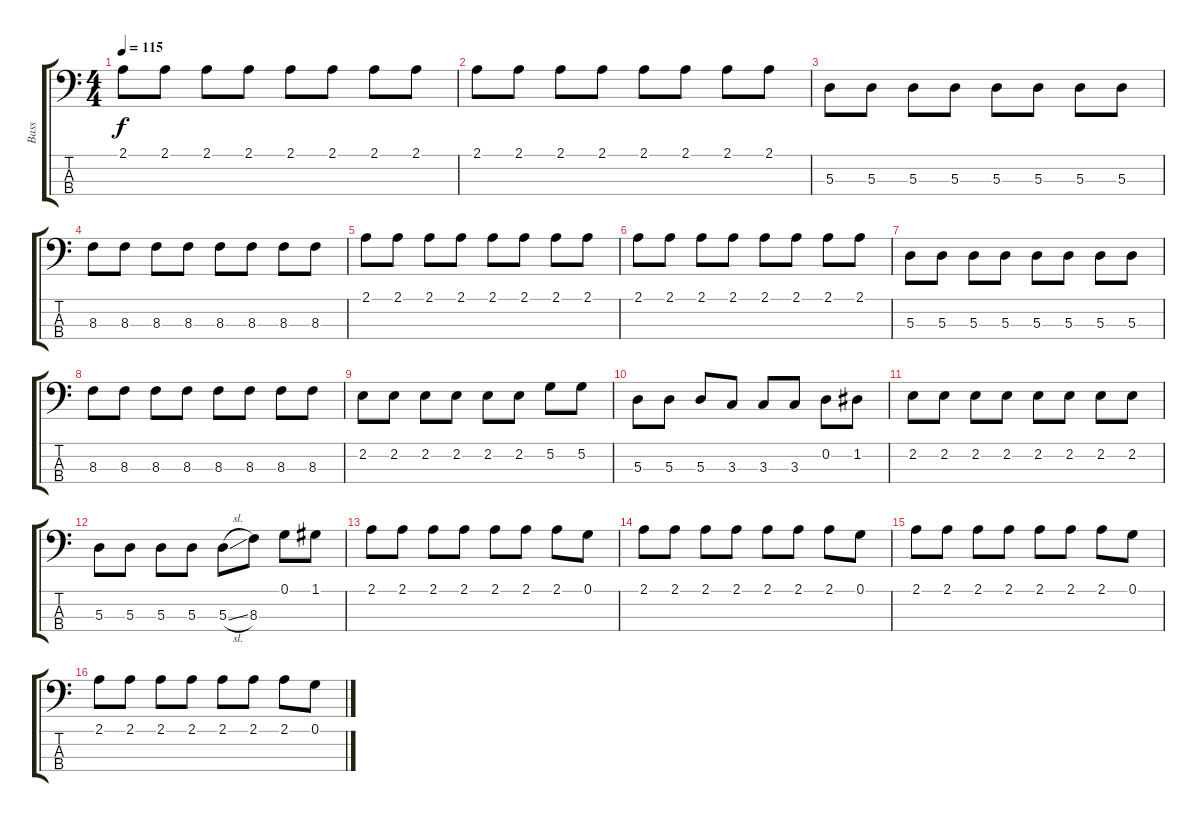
\track ("Bass" "Bass") {instrument electricbasspick}
\staff {score tabs}
\tuning (G2 D2 A1 E1) {hide}
\ts (4 4)
\tempo 115
\clef f4
\ks c
2.1.8{dy f} 2.1.8 2.1.8 2.1.8 2.1.8 2.1.8 2.1.8 2.1.8 |
2.1.8 2.1.8 2.1.8 2.1.8 2.1.8 2.1.8 2.1.8 2.1.8 |
5.3.8 5.3.8 5.3.8 5.3.8 5.3.8 5.3.8 5.3.8 5.3.8 |
8.3.8 8.3.8 8.3.8 8.3.8 8.3.8 8.3.8 8.3.8 8.3.8 |
2.1.8 2.1.8 2.1.8 2.1.8 2.1.8 2.1.8 2.1.8 2.1.8 |
2.1.8 2.1.8 2.1.8 2.1.8 2.1.8 2.1.8 2.1.8 2.1.8 |
5.3.8 5.3.8 5.3.8 5.3.8 5.3.8 5.3.8 5.3.8 5.3.8 |
8.3.8 8.3.8 8.3.8 8.3.8 8.3.8 8.3.8 8.3.8 8.3.8 |
2.2.8 2.2.8 2.2.8 2.2.8 2.2.8 2.2.8 5.2.8 5.2.8 |
5.3.8 5.3.8 5.3.8 3.3.8 3.3.8 3.3.8 0.2.8 1.2.8 |
2.2.8 2.2.8 2.2.8 2.2.8 2.2.8 2.2.8 2.2.8 2.2.8 |
5.3.8 5.3.8 5.3.8 5.3.8 5.3{sl}.8 8.3.8 0.1.8 1.1.8 |
2.1.8 2.1.8 2.1.8 2.1.8 2.1.8 2.1.8 2.1.8 0.1.8 |
2.1.8 2.1.8 2.1.8 2.1.8 2.1.8 2.1.8 2.1.8 0.1.8 |
2.1.8 2.1.8 2.1.8 2.1.8 2.1.8 2.1.8 2.1.8 0.1.8 |
2.1.8 2.1.8 2.1.8 2.1.8 2.1.8 2.1.8 2.1.8 0.1.8
